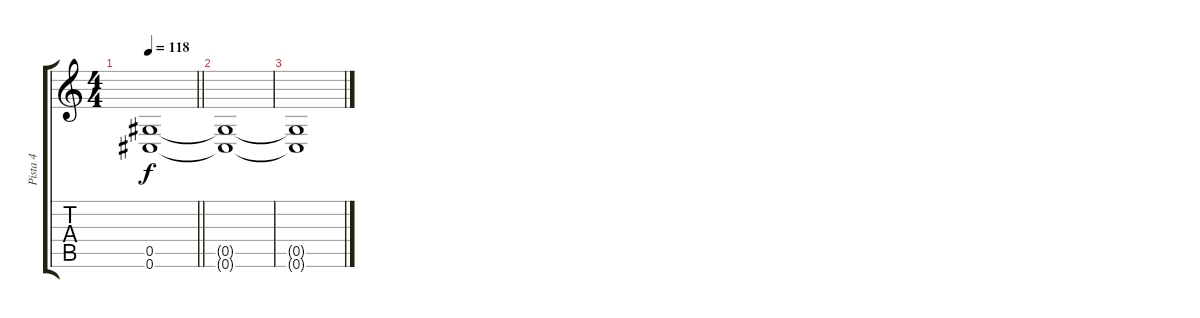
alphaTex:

\track ("Pista 4" "Pista 4") {instrument distortionguitar}
\staff {score tabs}
\tuning (Eb4 Bb3 Gb3 Db3 Ab2 Db2) {hide}
\ts (4 4)
\tempo 118
\clef g2
\barLineRight lightlight
\ks c
(0.5{t} 0.6{t}).1{dy f} |
(0.5{t} 0.6{t}).1 |
(0.5{t} 0.6{t}).1
